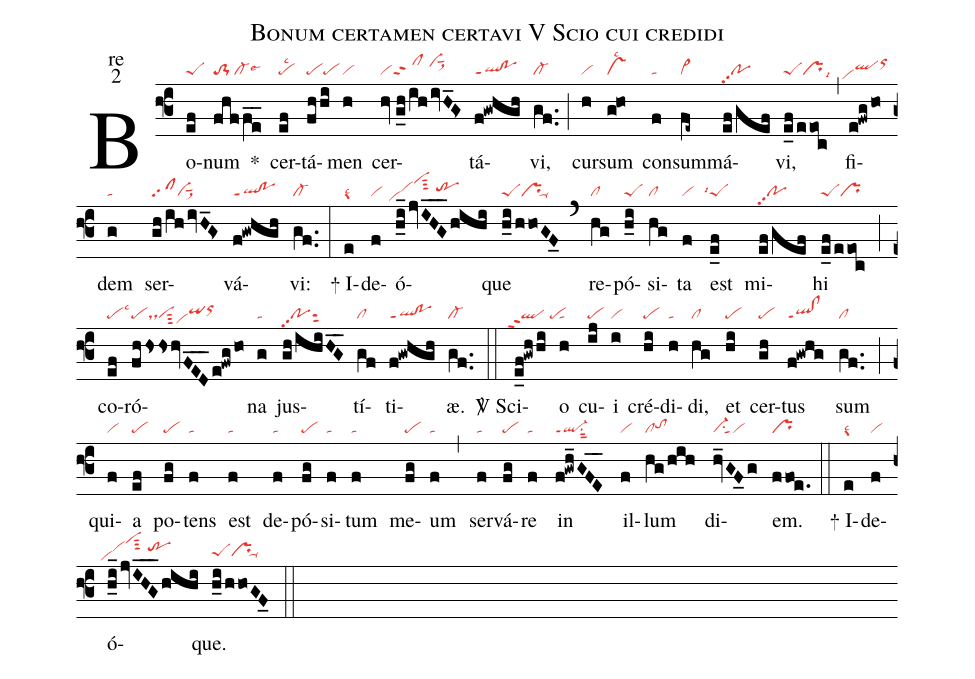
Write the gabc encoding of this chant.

name:Bonum certamen certavi V Scio cui credidi;
office-part:re;
mode:2;
nabc-lines:1;
%%
(f3) Bo(ef|peS)num(fhffe__|to-1/cl-lse6) <sp>*</sp>() cer(ef|pelsc2)tá(fh/hi|pepe)men(h|vi) cer(hv//g_h/ih/ivH_G<|viclppt2/vihisut1sux1)tá(f!gwhgh|ql!poppt1)vi,(gf..|cl-) (;) cur(h|vi)sum(g@ho|vslsc2) con(f|ta)sum(fe~|vi>)má(ef/gef|popp2)vi,(e_f/eeoc|peSprlsi9) (,) fi(e!fwg/ho|``vihdqlhhorhj)dem(g|ta) ser(gh/ihivH_G<|clpp2visut1sux1)vá(f!gwhgh|ql!poppt1)vi:(gf..|cl-) (:)

<sp>+</sp> I(e|grlsc2)de(f|vi)ó(h_i_/jvIHG___hihi|``vihdvihhvihksut3/trhh)que(h_i/hhoGF_0|peSpr`ta-) (`) re(hg|cl)pó(h_i|peS)si(hg|cl)ta(f|vi) est(e_f|``peSlsi4) mi(ef/gef|popp2)hi(e_f/eeoc|peSpr) (;) co(ef|pelsc3)ró(fhhshshvFED___e!fwg/ho|pedsvisut3vihdqihhorhi)na(g|ta) jus(gh/ihiHG__|popp2sut2)tí(gf|cl)ti(f!gwhgh|ql!poppt1)æ.(gf..|cl-) (::)

<sp>V/</sp> Sci(e_f!gwh/hi|``qlppt2/pe)o(h|ta) cu(ij|pe)i(i|vi) cré(hi|pe)di(h|ta)di,(hg|cl) et(hi|pe) cer(gh|pe)tus(f!gwhg|ql!clppt1) sum(gf..|cl) (;) qui(f|vi)a(ef|pe) po(fg|pe)tens(f|ta) est(f|ta) de(f|ta)pó(fg|pe)si(f|ta)tum(f|ta) me(fg|pe)um(f|ta) (,) ser(f|ta)vá(fg|pe)re(f|ta) in(f!gwh_GFE__|ql-ppt1su1sut2) il(f|vi)lum(hg/hih|cltohh) di(hv_GF_0g|vi-su1sut1vi)em.(ffoe.|pr) (::)

<sp>+</sp> I(e|grlsc2)de(f|vi)ó(h_i_/jvIHG___hihi|``vihdvihhvihksut3/trhh)que.(h_i/hhoGF_0|peSpr`ta-) (::)
